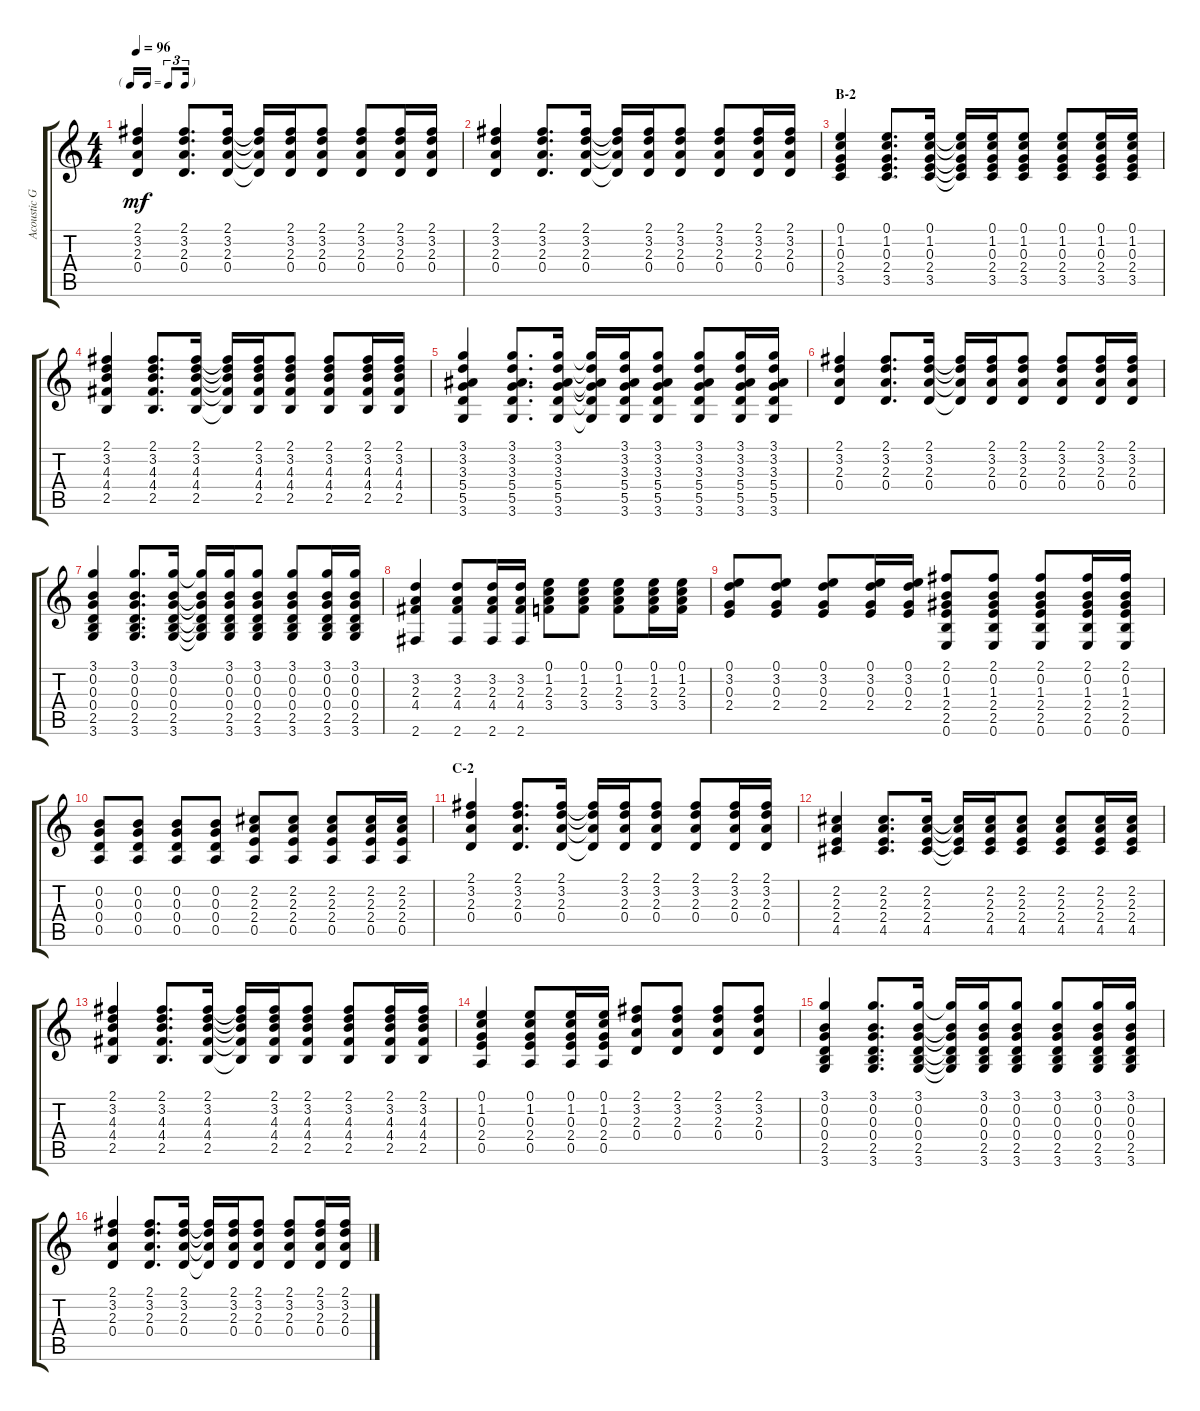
\track ("Acoustic Guitar" "Acoustic G") {instrument acousticguitarnylon}
\staff {score tabs}
\tuning (E4 B3 G3 D3 A2 E2) {hide}
\ts (4 4)
\tf triplet16th
\tempo 96
\clef g2
\ks c
(2.1 3.2 2.3 0.4).4{dy mf} (2.1 3.2 2.3 0.4).8{d} (2.1 3.2 2.3 0.4).16 (2.1{t} 3.2{t} 2.3{t} 0.4{t}).16 (2.1 3.2 2.3 0.4).16 (2.1 3.2 2.3 0.4).8 (2.1 3.2 2.3 0.4).8 (2.1 3.2 2.3 0.4).16 (2.1 3.2 2.3 0.4).16 |
(2.1 3.2 2.3 0.4).4 (2.1 3.2 2.3 0.4).8{d} (2.1 3.2 2.3 0.4).16 (2.1{t} 3.2{t} 2.3{t} 0.4{t}).16 (2.1 3.2 2.3 0.4).16 (2.1 3.2 2.3 0.4).8 (2.1 3.2 2.3 0.4).8 (2.1 3.2 2.3 0.4).16 (2.1 3.2 2.3 0.4).16 |
\section ("" "B-2")
(0.1 1.2 0.3 2.4 3.5).4 (0.1 1.2 0.3 2.4 3.5).8{d} (0.1 1.2 0.3 2.4 3.5).16 (0.1{t} 1.2{t} 0.3{t} 2.4{t} 3.5{t}).16 (0.1 1.2 0.3 2.4 3.5).16 (0.1 1.2 0.3 2.4 3.5).8 (0.1 1.2 0.3 2.4 3.5).8 (0.1 1.2 0.3 2.4 3.5).16 (0.1 1.2 0.3 2.4 3.5).16 |
(2.1 3.2 4.3 4.4 2.5).4 (2.1 3.2 4.3 4.4 2.5).8{d} (2.1 3.2 4.3 4.4 2.5).16 (2.1{t} 3.2{t} 4.3{t} 4.4{t} 2.5{t}).16 (2.1 3.2 4.3 4.4 2.5).16 (2.1 3.2 4.3 4.4 2.5).8 (2.1 3.2 4.3 4.4 2.5).8 (2.1 3.2 4.3 4.4 2.5).16 (2.1 3.2 4.3 4.4 2.5).16 |
(3.1 3.2 3.3 5.4 5.5 3.6).4 (3.1 3.2 3.3 5.4 5.5 3.6).8{d} (3.1 3.2 3.3 5.4 5.5 3.6).16 (3.1{t} 3.2{t} 3.3{t} 5.4{t} 5.5{t} 3.6{t}).16 (3.1 3.2 3.3 5.4 5.5 3.6).16 (3.1 3.2 3.3 5.4 5.5 3.6).8 (3.1 3.2 3.3 5.4 5.5 3.6).8 (3.1 3.2 3.3 5.4 5.5 3.6).16 (3.1 3.2 3.3 5.4 5.5 3.6).16 |
(2.1 3.2 2.3 0.4).4 (2.1 3.2 2.3 0.4).8{d} (2.1 3.2 2.3 0.4).16 (2.1{t} 3.2{t} 2.3{t} 0.4{t}).16 (2.1 3.2 2.3 0.4).16 (2.1 3.2 2.3 0.4).8 (2.1 3.2 2.3 0.4).8 (2.1 3.2 2.3 0.4).16 (2.1 3.2 2.3 0.4).16 |
(3.1 0.2 0.3 0.4 2.5 3.6).4 (3.1 0.2 0.3 0.4 2.5 3.6).8{d} (3.1 0.2 0.3 0.4 2.5 3.6).16 (3.1{t} 0.2{t} 0.3{t} 0.4{t} 2.5{t} 3.6{t}).16 (3.1 0.2 0.3 0.4 2.5 3.6).16 (3.1 0.2 0.3 0.4 2.5 3.6).8 (3.1 0.2 0.3 0.4 2.5 3.6).8 (3.1 0.2 0.3 0.4 2.5 3.6).16 (3.1 0.2 0.3 0.4 2.5 3.6).16 |
(3.2 2.3 4.4 2.6).4 (3.2 2.3 4.4 2.6).8 (3.2 2.3 4.4 2.6).16 (3.2 2.3 4.4 2.6).16 (0.1 1.2 2.3 3.4).8 (0.1 1.2 2.3 3.4).8 (0.1 1.2 2.3 3.4).8 (0.1 1.2 2.3 3.4).16 (0.1 1.2 2.3 3.4).16 |
(0.1 3.2 0.3 2.4).8 (0.1 3.2 0.3 2.4).8 (0.1 3.2 0.3 2.4).8 (0.1 3.2 0.3 2.4).16 (0.1 3.2 0.3 2.4).16 (2.1 0.2 1.3 2.4 2.5 0.6).8 (2.1 0.2 1.3 2.4 2.5 0.6).8 (2.1 0.2 1.3 2.4 2.5 0.6).8 (2.1 0.2 1.3 2.4 2.5 0.6).16 (2.1 0.2 1.3 2.4 2.5 0.6).16 |
(0.2 0.3 0.4 0.5).8 (0.2 0.3 0.4 0.5).8 (0.2 0.3 0.4 0.5).8 (0.2 0.3 0.4 0.5).8 (2.2 2.3 2.4 0.5).8 (2.2 2.3 2.4 0.5).8 (2.2 2.3 2.4 0.5).8 (2.2 2.3 2.4 0.5).16 (2.2 2.3 2.4 0.5).16 |
\section ("" "C-2")
(2.1 3.2 2.3 0.4).4 (2.1 3.2 2.3 0.4).8{d} (2.1 3.2 2.3 0.4).16 (2.1{t} 3.2{t} 2.3{t} 0.4{t}).16 (2.1 3.2 2.3 0.4).16 (2.1 3.2 2.3 0.4).8 (2.1 3.2 2.3 0.4).8 (2.1 3.2 2.3 0.4).16 (2.1 3.2 2.3 0.4).16 |
(2.2 2.3 2.4 4.5).4 (2.2 2.3 2.4 4.5).8{d} (2.2 2.3 2.4 4.5).16 (2.2{t} 2.3{t} 2.4{t} 4.5{t}).16 (2.2 2.3 2.4 4.5).16 (2.2 2.3 2.4 4.5).8 (2.2 2.3 2.4 4.5).8 (2.2 2.3 2.4 4.5).16 (2.2 2.3 2.4 4.5).16 |
(2.1 3.2 4.3 4.4 2.5).4 (2.1 3.2 4.3 4.4 2.5).8{d} (2.1 3.2 4.3 4.4 2.5).16 (2.1{t} 3.2{t} 4.3{t} 4.4{t} 2.5{t}).16 (2.1 3.2 4.3 4.4 2.5).16 (2.1 3.2 4.3 4.4 2.5).8 (2.1 3.2 4.3 4.4 2.5).8 (2.1 3.2 4.3 4.4 2.5).16 (2.1 3.2 4.3 4.4 2.5).16 |
(0.1 1.2 0.3 2.4 0.5).4 (0.1 1.2 0.3 2.4 0.5).8 (0.1 1.2 0.3 2.4 0.5).16 (0.1 1.2 0.3 2.4 0.5).16 (2.1 3.2 2.3 0.4).8 (2.1 3.2 2.3 0.4).8 (2.1 3.2 2.3 0.4).8 (2.1 3.2 2.3 0.4).8 |
(3.1 0.2 0.3 0.4 2.5 3.6).4 (3.1 0.2 0.3 0.4 2.5 3.6).8{d} (3.1 0.2 0.3 0.4 2.5 3.6).16 (3.1{t} 0.2{t} 0.3{t} 0.4{t} 2.5{t} 3.6{t}).16 (3.1 0.2 0.3 0.4 2.5 3.6).16 (3.1 0.2 0.3 0.4 2.5 3.6).8 (3.1 0.2 0.3 0.4 2.5 3.6).8 (3.1 0.2 0.3 0.4 2.5 3.6).16 (3.1 0.2 0.3 0.4 2.5 3.6).16 |
(2.1 3.2 2.3 0.4).4 (2.1 3.2 2.3 0.4).8{d} (2.1 3.2 2.3 0.4).16 (2.1{t} 3.2{t} 2.3{t} 0.4{t}).16 (2.1 3.2 2.3 0.4).16 (2.1 3.2 2.3 0.4).8 (2.1 3.2 2.3 0.4).8 (2.1 3.2 2.3 0.4).16 (2.1 3.2 2.3 0.4).16
